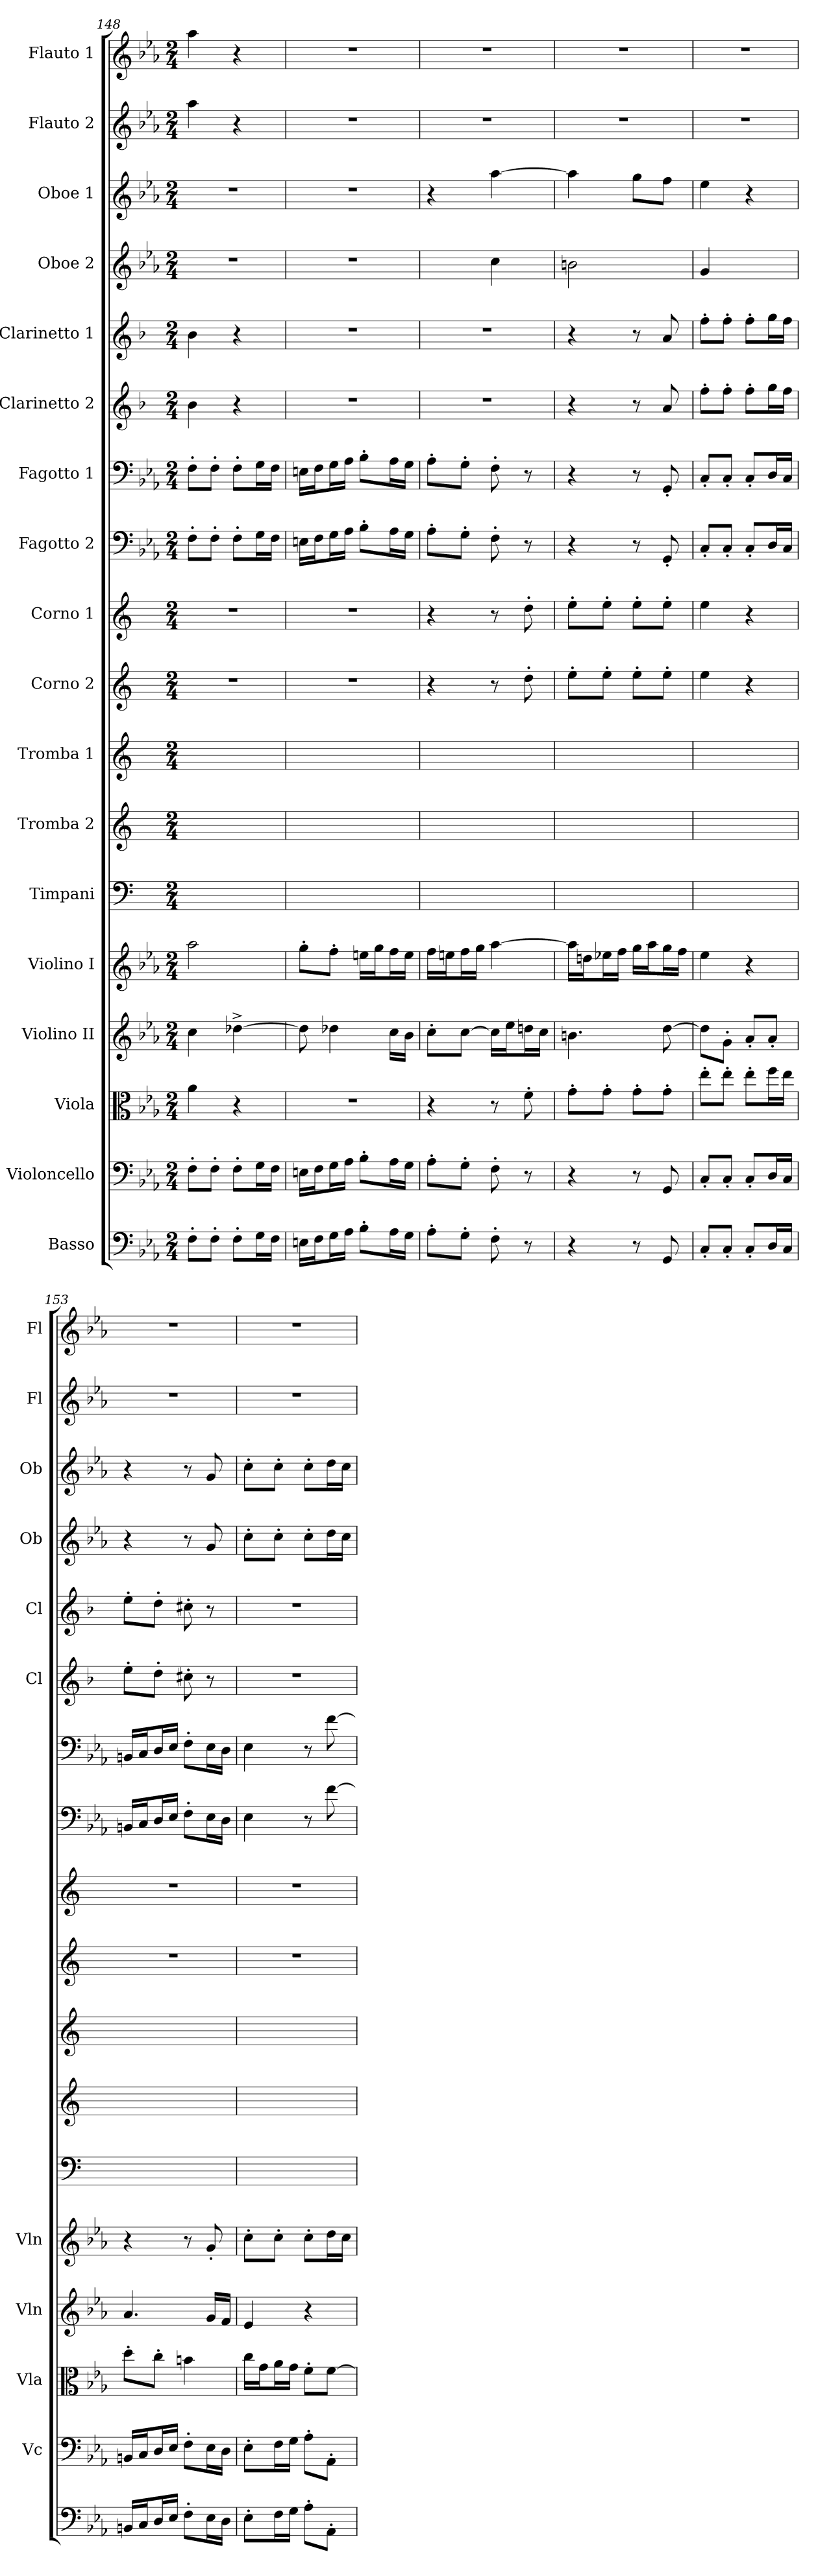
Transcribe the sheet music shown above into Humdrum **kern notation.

**kern	**kern	**kern	**kern	**kern	**kern	**kern	**kern	**kern	**kern	**kern	**kern	**kern	**kern	**kern	**kern	**kern	**kern
*part18	*part17	*part16	*part15	*part14	*part13	*part12	*part11	*part10	*part9	*part8	*part7	*part6	*part5	*part4	*part3	*part2	*part1
*staff18	*staff17	*staff16	*staff15	*staff14	*staff13	*staff12	*staff11	*staff10	*staff9	*staff8	*staff7	*staff6	*staff5	*staff4	*staff3	*staff2	*staff1
*I"Basso	*I"Violoncello	*I"Viola	*I"Violino II	*I"Violino I	*I"Timpani	*I"Tromba 2	*I"Tromba 1	*I"Corno 2	*I"Corno 1	*I"Fagotto 2	*I"Fagotto 1	*I"Clarinetto 2	*I"Clarinetto 1	*I"Oboe 2	*I"Oboe 1	*I"Flauto 2	*I"Flauto 1
*	*I'Vc	*I'Vla	*I'Vln	*I'Vln	*	*	*	*	*	*	*	*I'Cl	*I'Cl	*I'Ob	*I'Ob	*I'Fl	*I'Fl
*clefF4	*clefF4	*clefC3	*clefG2	*clefG2	*clefF4	*clefG2	*clefG2	*clefG2	*clefG2	*clefF4	*clefF4	*clefG2	*clefG2	*clefG2	*clefG2	*clefG2	*clefG2
*ITrd7c12	*	*	*	*	*	*ITrd-2c-3	*ITrd-2c-3	*ITrd5c9	*ITrd5c9	*	*	*ITrd1c2	*ITrd1c2	*	*	*	*
*k[b-e-a-]	*k[b-e-a-]	*k[b-e-a-]	*k[b-e-a-]	*k[b-e-a-]	*	*	*	*	*	*k[b-e-a-]	*k[b-e-a-]	*k[b-e-a-]	*k[b-e-a-]	*k[b-e-a-]	*k[b-e-a-]	*k[b-e-a-]	*k[b-e-a-]
*M2/4	*M2/4	*M2/4	*M2/4	*M2/4	*M2/4	*M2/4	*M2/4	*M2/4	*M2/4	*M2/4	*M2/4	*M2/4	*M2/4	*M2/4	*M2/4	*M2/4	*M2/4
=148	=148	=148	=148	=148	=148	=148	=148	=148	=148	=148	=148	=148	=148	=148	=148	=148	=148
8FF'\L	8F'\L	4a-	4cc	2aa-	2ryy	2ryy	2ryy	2r	2r	8F'\L	8F'\L	4a-	4a-	2r	2r	4aa-	4aa-
8FF'\J	8F'\J	.	.	.	.	.	.	.	.	8F'\J	8F'\J	.	.	.	.	.	.
8FF'\L	8F'\L	4r	[4dd-X^	.	.	.	.	.	.	8F'\L	8F'\L	4r	4r	.	.	4r	4r
16GG\L	16G\L	.	.	.	.	.	.	.	.	16G\L	16G\L	.	.	.	.	.	.
16FF\JJ	16F\JJ	.	.	.	.	.	.	.	.	16F\JJ	16F\JJ	.	.	.	.	.	.
=149	=149	=149	=149	=149	=149	=149	=149	=149	=149	=149	=149	=149	=149	=149	=149	=149	=149
16EEn\LL	16En\LL	2r	8dd-]	8gg'\L	2ryy	2ryy	2ryy	2r	2r	16En\LL	16En\LL	2r	2r	2r	2r	2r	2r
16FF\J	16F\J	.	.	.	.	.	.	.	.	16F\J	16F\J	.	.	.	.	.	.
16GG\L	16G\L	.	4dd-X	8ff'\J	.	.	.	.	.	16G\L	16G\L	.	.	.	.	.	.
16AA-\JJ	16A-\JJ	.	.	.	.	.	.	.	.	16A-\JJ	16A-\JJ	.	.	.	.	.	.
8BB-'\L	8B-'\L	.	.	16een\LL	.	.	.	.	.	8B-'\L	8B-'\L	.	.	.	.	.	.
.	.	.	.	16gg\J	.	.	.	.	.	.	.	.	.	.	.	.	.
16AA-\L	16A-\L	.	16cc\LL	16ff\L	.	.	.	.	.	16A-\L	16A-\L	.	.	.	.	.	.
16GG\JJ	16G\JJ	.	16b-\JJ	16ee\JJ	.	.	.	.	.	16G\JJ	16G\JJ	.	.	.	.	.	.
=150	=150	=150	=150	=150	=150	=150	=150	=150	=150	=150	=150	=150	=150	=150	=150	=150	=150
8AA-'\L	8A-'\L	4r	8cc'\L	16ff\LL	2ryy	2ryy	2ryy	4r	4r	8A-'\L	8A-'\L	2r	2r	4ryy	4r	2r	2r
.	.	.	.	16een\J	.	.	.	.	.	.	.	.	.	.	.	.	.
8GG'\J	8G'\J	.	[8cc\J	16ff\L	.	.	.	.	.	8G'\J	8G'\J	.	.	.	.	.	.
.	.	.	.	16gg\JJ	.	.	.	.	.	.	.	.	.	.	.	.	.
8FF'	8F'	8r	16cc\LL]	[4aa-	.	.	.	8r	8r	8F'	8F'	.	.	4cc	[4aa-	.	.
.	.	.	16ee-\J	.	.	.	.	.	.	.	.	.	.	.	.	.	.
8r	8r	8f'	16ddn\L	.	.	.	.	8f'	8f'	8r	8r	.	.	.	.	.	.
.	.	.	16cc\JJ	.	.	.	.	.	.	.	.	.	.	.	.	.	.
=151	=151	=151	=151	=151	=151	=151	=151	=151	=151	=151	=151	=151	=151	=151	=151	=151	=151
4r	4r	8g'\L	4.bn	16aa-\LL]	2ryy	2ryy	2ryy	8g'\L	8g'\L	4r	4r	4r	4r	2bn	4aa-]	2r	2r
.	.	.	.	16ddn\J	.	.	.	.	.	.	.	.	.	.	.	.	.
.	.	8g'\J	.	16ee-X\L	.	.	.	8g'\J	8g'\J	.	.	.	.	.	.	.	.
.	.	.	.	16ff\JJ	.	.	.	.	.	.	.	.	.	.	.	.	.
8r	8r	8g'\L	.	16gg\LL	.	.	.	8g'\L	8g'\L	8r	8r	8r	8r	.	8gg\L	.	.
.	.	.	.	16aa-\J	.	.	.	.	.	.	.	.	.	.	.	.	.
8GGG	8GG	8g'\J	[8dd	16gg\L	.	.	.	8g'\J	8g'\J	8GG'	8GG'	8g	8g	.	8ff\J	.	.
.	.	.	.	16ff\JJ	.	.	.	.	.	.	.	.	.	.	.	.	.
=152	=152	=152	=152	=152	=152	=152	=152	=152	=152	=152	=152	=152	=152	=152	=152	=152	=152
8CC'/L	8C'/L	8ee-'\L	8dd\L]	4ee-	2ryy	2ryy	2ryy	4g	4g	8C'/L	8C'/L	8ee-'\L	8ee-'\L	4g	4ee-	2r	2r
8CC'/J	8C'/J	8ee-'\J	8g'\J	.	.	.	.	.	.	8C'/J	8C'/J	8ee-'\J	8ee-'\J	.	.	.	.
8CC'/L	8C'/L	8ee-'\L	8a-'/L	4r	.	.	.	4r	4r	8C'/L	8C'/L	8ee-'\L	8ee-'\L	4ryy	4r	.	.
16DD/L	16D/L	16ff\L	8a-'/J	.	.	.	.	.	.	16D/L	16D/L	16ff\L	16ff\L	.	.	.	.
16CC/JJ	16C/JJ	16ee-\JJ	.	.	.	.	.	.	.	16C/JJ	16C/JJ	16ee-\JJ	16ee-\JJ	.	.	.	.
=153	=153	=153	=153	=153	=153	=153	=153	=153	=153	=153	=153	=153	=153	=153	=153	=153	=153
16BBBn/LL	16BBn/LL	8dd'\L	4.a-	4r	2ryy	2ryy	2ryy	2r	2r	16BBn/LL	16BBn/LL	8dd'\L	8dd'\L	4r	4r	2r	2r
16CC/J	16C/J	.	.	.	.	.	.	.	.	16C/J	16C/J	.	.	.	.	.	.
16DD/L	16D/L	8cc'\J	.	.	.	.	.	.	.	16D/L	16D/L	8cc'\J	8cc'\J	.	.	.	.
16EE-/JJ	16E-/JJ	.	.	.	.	.	.	.	.	16E-/JJ	16E-/JJ	.	.	.	.	.	.
8FF'\L	8F'\L	4bn	.	8r	.	.	.	.	.	8F'\L	8F'\L	8bn'	8bn'	8r	8r	.	.
16EE-\L	16E-\L	.	16g/LL	8g'	.	.	.	.	.	16E-\L	16E-\L	8r	8r	8g	8g	.	.
16DD\JJ	16D\JJ	.	16f/JJ	.	.	.	.	.	.	16D\JJ	16D\JJ	.	.	.	.	.	.
=154	=154	=154	=154	=154	=154	=154	=154	=154	=154	=154	=154	=154	=154	=154	=154	=154	=154
8EE-'\L	8E-'\L	16cc\LL	4e-	8cc'\L	2ryy	2ryy	2ryy	2r	2r	4E-	4E-	2r	2r	8cc'\L	8cc'\L	2r	2r
.	.	16g\J	.	.	.	.	.	.	.	.	.	.	.	.	.	.	.
16FF\L	16F\L	16a-\L	.	8cc'\J	.	.	.	.	.	.	.	.	.	8cc'\J	8cc'\J	.	.
16GG\JJ	16G\JJ	16g\JJ	.	.	.	.	.	.	.	.	.	.	.	.	.	.	.
8AA-'\L	8A-'\L	8f'\L	4r	8cc'\L	.	.	.	.	.	8r	8r	.	.	8cc'\L	8cc'\L	.	.
8AAA-'\J	8AA-'\J	[8f\J	.	16dd\L	.	.	.	.	.	[8f	[8f	.	.	16dd\L	16dd\L	.	.
.	.	.	.	16cc\JJ	.	.	.	.	.	.	.	.	.	16cc\JJ	16cc\JJ	.	.
=	=	=	=	=	=	=	=	=	=	=	=	=	=	=	=	=	=
*-	*-	*-	*-	*-	*-	*-	*-	*-	*-	*-	*-	*-	*-	*-	*-	*-	*-
